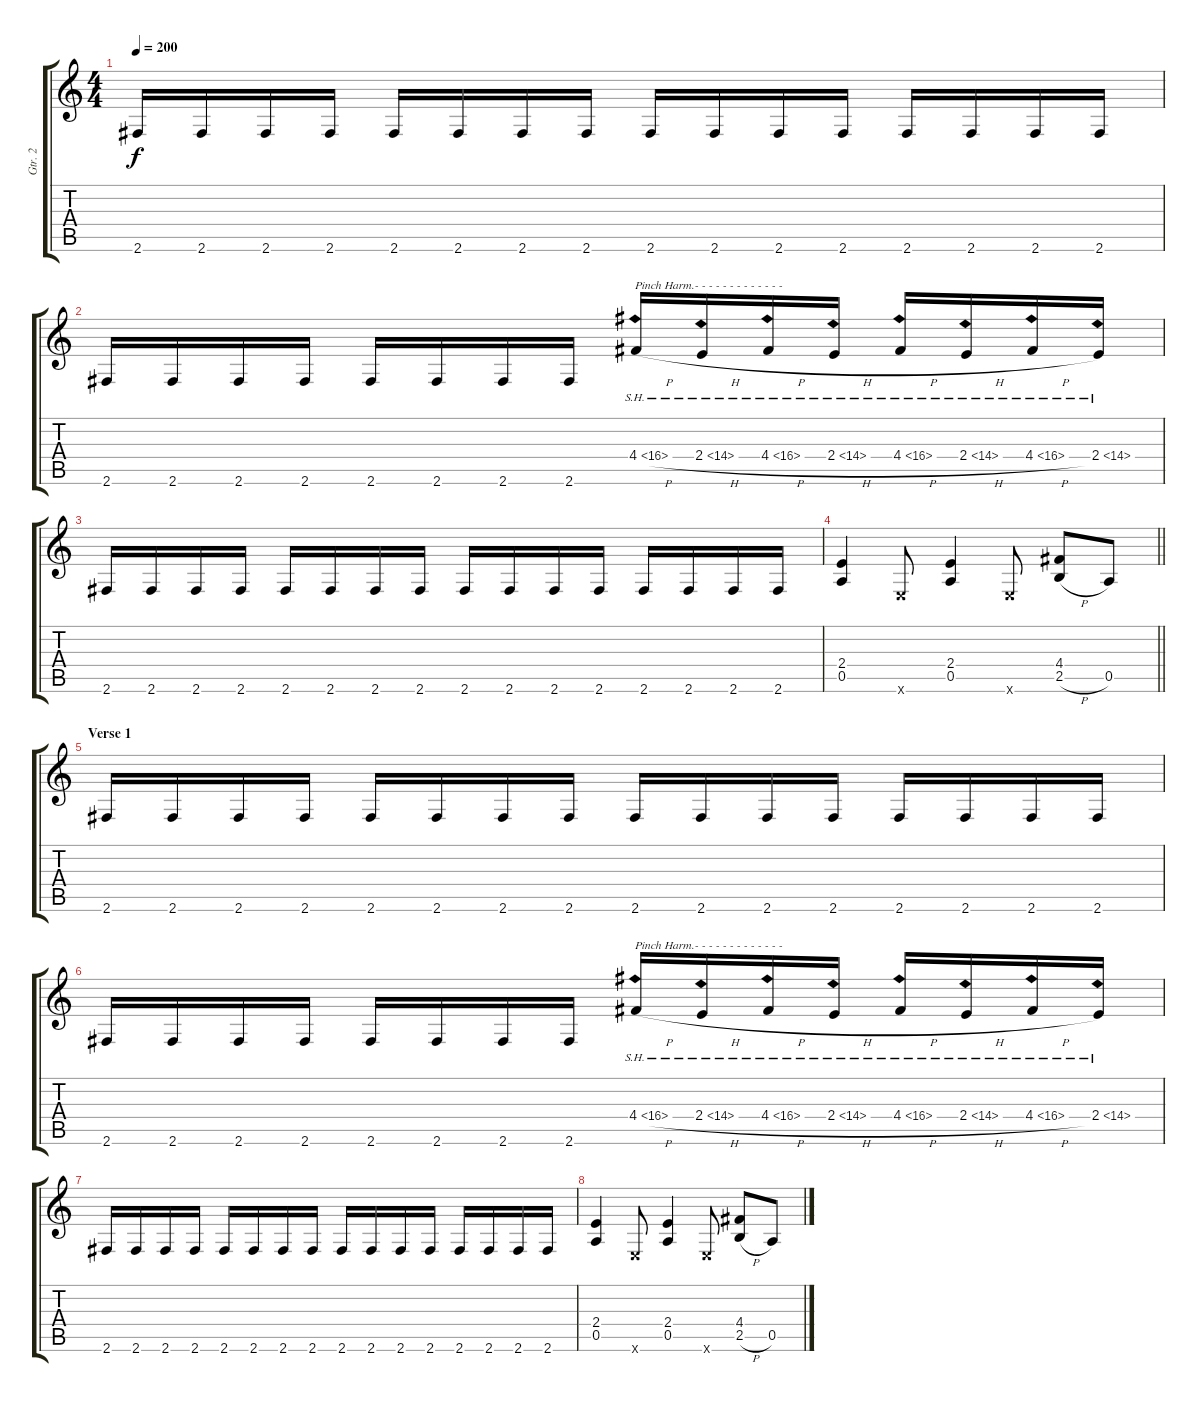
\track ("Gtr. 2" "Gtr. 2") {instrument distortionguitar}
\staff {score tabs}
\tuning (E4 B3 G3 D3 A2 E2) {hide}
\ts (4 4)
\tempo 200
\clef g2
\ks c
2.6.16{dy f} 2.6.16 2.6.16 2.6.16 2.6.16 2.6.16 2.6.16 2.6.16 2.6.16 2.6.16 2.6.16 2.6.16 2.6.16 2.6.16 2.6.16 2.6.16 |
2.6.16 2.6.16 2.6.16 2.6.16 2.6.16 2.6.16 2.6.16 2.6.16 4.4{sh 12 h}.16{txt "Pinch Harm.- - - - - - - - - - - - -"} 2.4{sh 12 h}.16 4.4{sh 12 h}.16 2.4{sh 12 h}.16 4.4{sh 12 h}.16 2.4{sh 12 h}.16 4.4{sh 12 h}.16 2.4{sh 12}.16 |
2.6.16 2.6.16 2.6.16 2.6.16 2.6.16 2.6.16 2.6.16 2.6.16 2.6.16 2.6.16 2.6.16 2.6.16 2.6.16 2.6.16 2.6.16 2.6.16 |
\barLineRight lightlight
(2.4 0.5).4 0.6{x}.8 (2.4 0.5).4 0.6{x}.8 (4.4 2.5{h}).8 0.5.8 |
\section ("" "Verse 1")
2.6.16 2.6.16 2.6.16 2.6.16 2.6.16 2.6.16 2.6.16 2.6.16 2.6.16 2.6.16 2.6.16 2.6.16 2.6.16 2.6.16 2.6.16 2.6.16 |
2.6.16 2.6.16 2.6.16 2.6.16 2.6.16 2.6.16 2.6.16 2.6.16 4.4{sh 12 h}.16{txt "Pinch Harm.- - - - - - - - - - - - -"} 2.4{sh 12 h}.16 4.4{sh 12 h}.16 2.4{sh 12 h}.16 4.4{sh 12 h}.16 2.4{sh 12 h}.16 4.4{sh 12 h}.16 2.4{sh 12}.16 |
2.6.16 2.6.16 2.6.16 2.6.16 2.6.16 2.6.16 2.6.16 2.6.16 2.6.16 2.6.16 2.6.16 2.6.16 2.6.16 2.6.16 2.6.16 2.6.16 |
(2.4 0.5).4 0.6{x}.8 (2.4 0.5).4 0.6{x}.8 (4.4 2.5{h}).8 0.5.8
